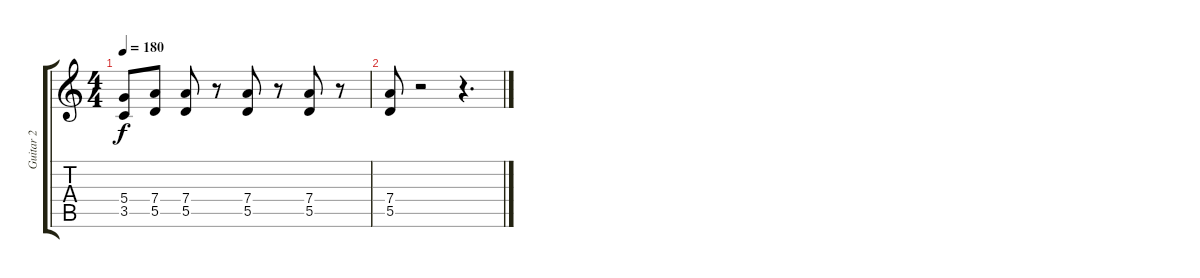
\track ("Guitar 2" "Guitar 2") {instrument overdrivenguitar}
\staff {score tabs}
\tuning (E4 B3 G3 D3 A2 E2) {hide}
\ts (4 4)
\tempo 180
\clef g2
\ks c
(5.4{t} 3.5{t}).8{dy f} (7.4 5.5).8 (7.4 5.5).8 r.8 (7.4 5.5).8 r.8 (7.4 5.5).8 r.8 |
(7.4 5.5).8 r.2 r.4{d}
